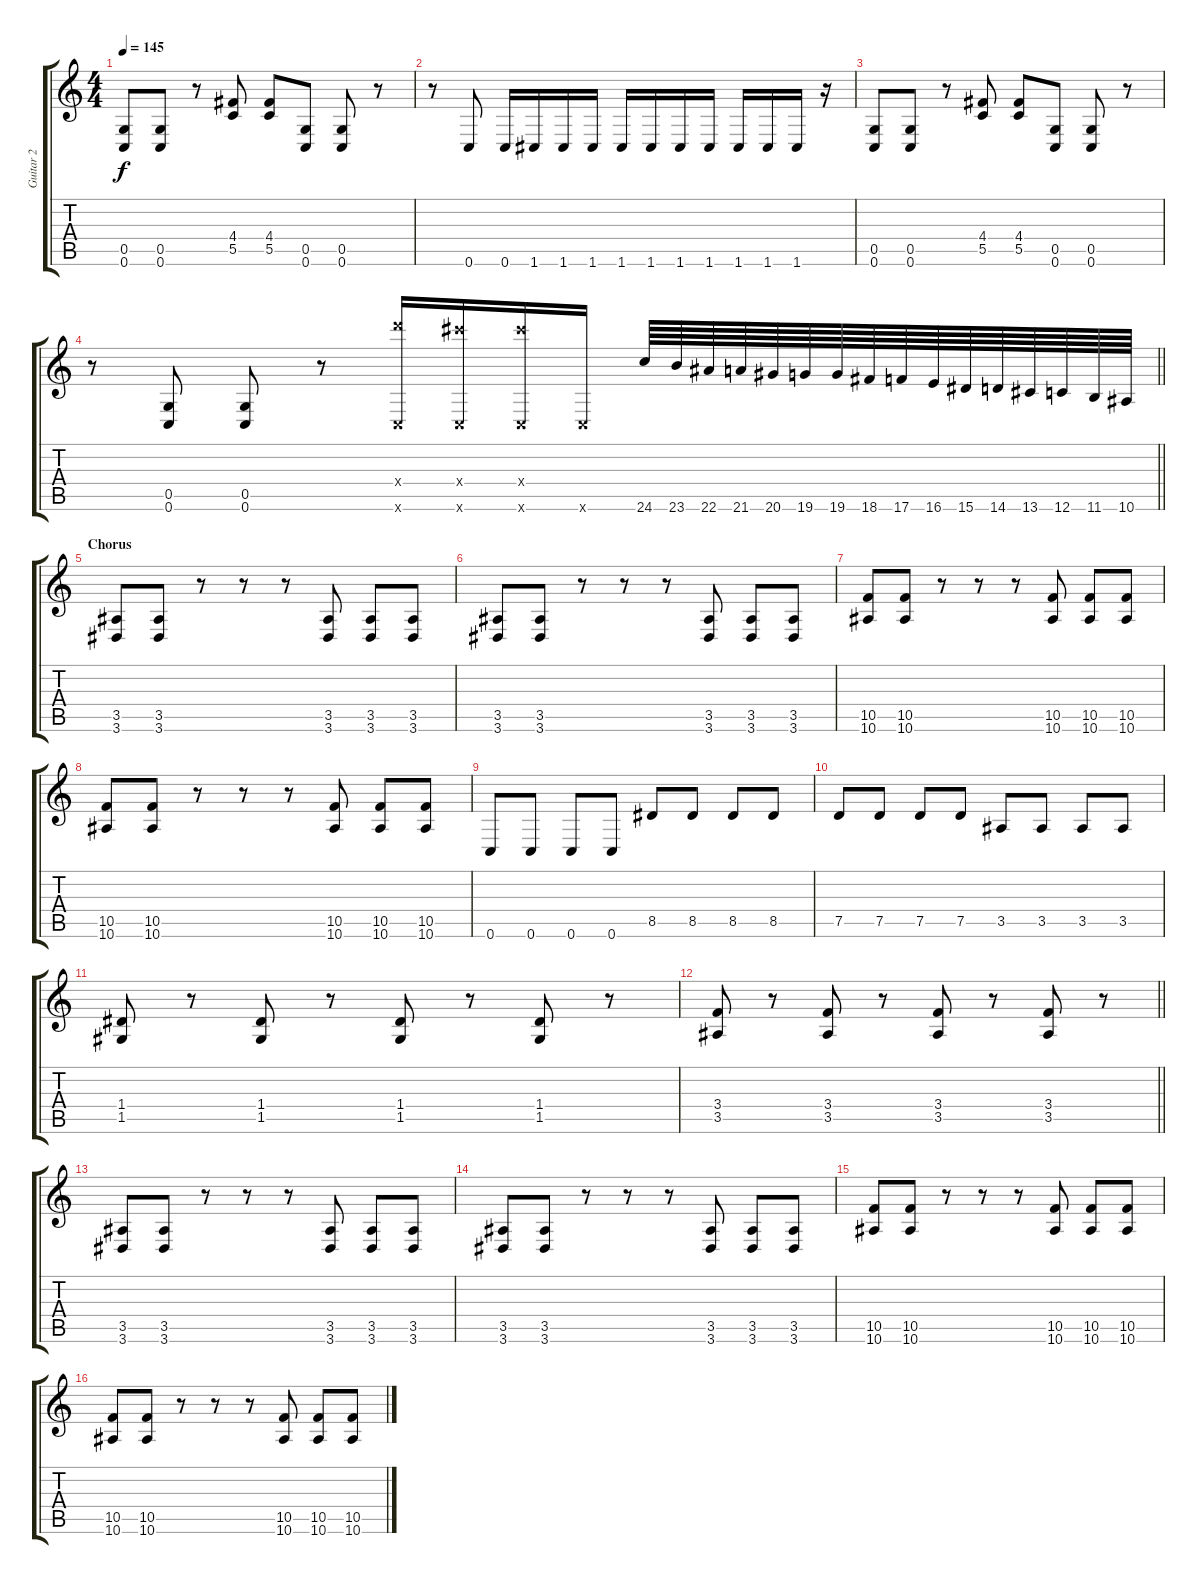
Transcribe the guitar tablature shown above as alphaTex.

\track ("Guitar 2" "Guitar 2") {instrument distortionguitar}
\staff {score tabs}
\tuning (E4 B3 G3 D3 G2 C2) {hide}
\ts (4 4)
\tempo 145
\clef g2
\ks c
(0.5 0.6).8{dy f} (0.5 0.6).8 r.8 (4.4 5.5).8 (4.4 5.5).8 (0.5 0.6).8 (0.5 0.6).8 r.8 |
r.8 0.6.8 0.6.16 1.6.16 1.6.16 1.6.16 1.6.16 1.6.16 1.6.16 1.6.16 1.6.16 1.6.16 1.6.16 r.16 |
(0.5 0.6).8 (0.5 0.6).8 r.8 (4.4 5.5).8 (4.4 5.5).8 (0.5 0.6).8 (0.5 0.6).8 r.8 |
\barLineRight lightlight
r.8 (0.5 0.6).8 (0.5 0.6).8 r.8 (24.4{x} 0.6{x}).16 (23.4{x} 0.6{x}).16 (23.4{x} 0.6{x}).16 0.6{x}.16 24.6.64 23.6.64 22.6.64 21.6.64 20.6.64 19.6.64 19.6.64 18.6.64 17.6.64 16.6.64 15.6.64 14.6.64 13.6.64 12.6.64 11.6.64 10.6.64 |
\section ("" "Chorus")
(3.5 3.6).8 (3.5 3.6).8 r.8 r.8 r.8 (3.5 3.6).8 (3.5 3.6).8 (3.5 3.6).8 |
(3.5 3.6).8 (3.5 3.6).8 r.8 r.8 r.8 (3.5 3.6).8 (3.5 3.6).8 (3.5 3.6).8 |
(10.5 10.6).8 (10.5 10.6).8 r.8 r.8 r.8 (10.5 10.6).8 (10.5 10.6).8 (10.5 10.6).8 |
(10.5 10.6).8 (10.5 10.6).8 r.8 r.8 r.8 (10.5 10.6).8 (10.5 10.6).8 (10.5 10.6).8 |
0.6.8 0.6.8 0.6.8 0.6.8 8.5.8 8.5.8 8.5.8 8.5.8 |
7.5.8 7.5.8 7.5.8 7.5.8 3.5.8 3.5.8 3.5.8 3.5.8 |
(1.4 1.5).8 r.8 (1.4 1.5).8 r.8 (1.4 1.5).8 r.8 (1.4 1.5).8 r.8 |
\barLineRight lightlight
(3.4 3.5).8 r.8 (3.4 3.5).8 r.8 (3.4 3.5).8 r.8 (3.4 3.5).8 r.8 |
(3.5 3.6).8 (3.5 3.6).8 r.8 r.8 r.8 (3.5 3.6).8 (3.5 3.6).8 (3.5 3.6).8 |
(3.5 3.6).8 (3.5 3.6).8 r.8 r.8 r.8 (3.5 3.6).8 (3.5 3.6).8 (3.5 3.6).8 |
(10.5 10.6).8 (10.5 10.6).8 r.8 r.8 r.8 (10.5 10.6).8 (10.5 10.6).8 (10.5 10.6).8 |
(10.5 10.6).8 (10.5 10.6).8 r.8 r.8 r.8 (10.5 10.6).8 (10.5 10.6).8 (10.5 10.6).8
